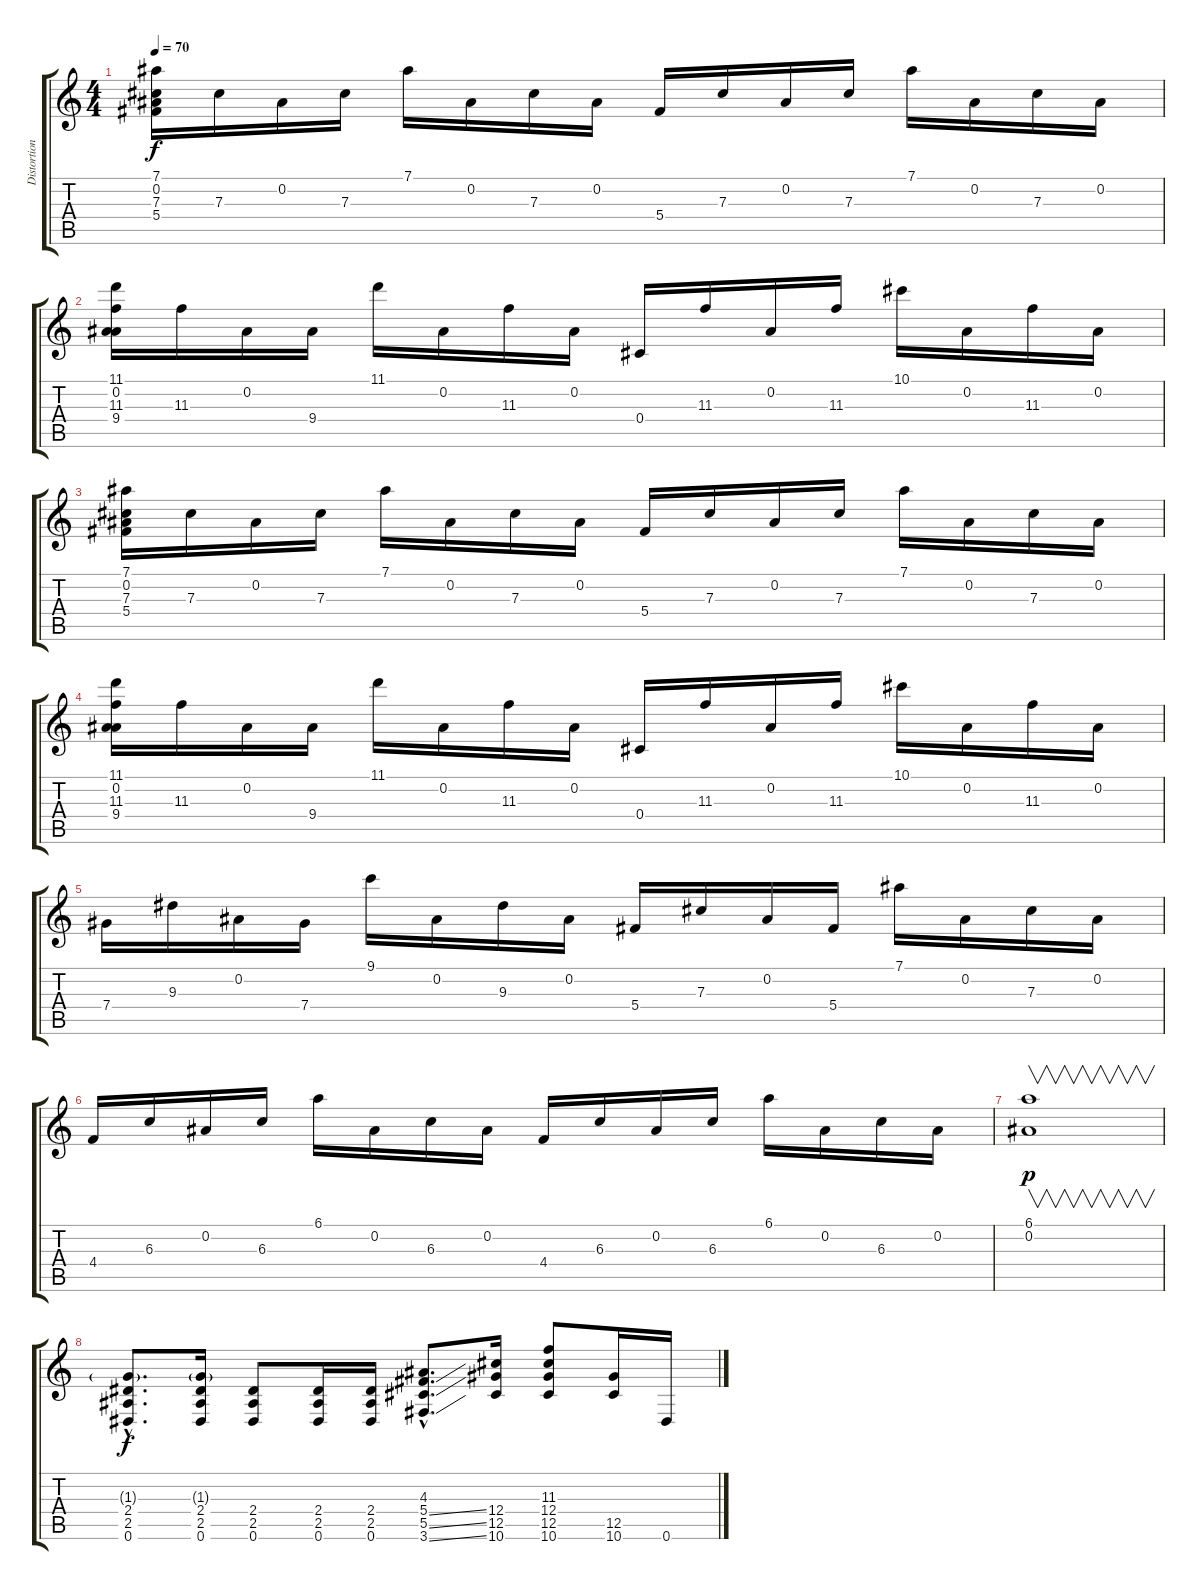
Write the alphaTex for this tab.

\track ("Distortion 2" "Distortion") {instrument distortionguitar}
\staff {score tabs}
\tuning (Eb4 Bb3 Gb3 Db3 Ab2 Eb2) {hide}
\ts (4 4)
\tempo 70
\clef g2
\ks c
(7.1 0.2 7.3 5.4).16{dy f} 7.3.16 0.2.16 7.3.16 7.1.16 0.2.16 7.3.16 0.2.16 5.4.16 7.3.16 0.2.16 7.3.16 7.1.16 0.2.16 7.3.16 0.2.16 |
(11.1 0.2 11.3 9.4).16 11.3.16 0.2.16 9.4.16 11.1.16 0.2.16 11.3.16 0.2.16 0.4.16 11.3.16 0.2.16 11.3.16 10.1.16 0.2.16 11.3.16 0.2.16 |
(7.1 0.2 7.3 5.4).16 7.3.16 0.2.16 7.3.16 7.1.16 0.2.16 7.3.16 0.2.16 5.4.16 7.3.16 0.2.16 7.3.16 7.1.16 0.2.16 7.3.16 0.2.16 |
(11.1 0.2 11.3 9.4).16 11.3.16 0.2.16 9.4.16 11.1.16 0.2.16 11.3.16 0.2.16 0.4.16 11.3.16 0.2.16 11.3.16 10.1.16 0.2.16 11.3.16 0.2.16 |
7.4.16 9.3.16 0.2.16 7.4.16 9.1.16 0.2.16 9.3.16 0.2.16 5.4.16 7.3.16 0.2.16 5.4.16 7.1.16 0.2.16 7.3.16 0.2.16 |
4.4.16 6.3.16 0.2.16 6.3.16 6.1.16 0.2.16 6.3.16 0.2.16 4.4.16 6.3.16 0.2.16 6.3.16 6.1.16 0.2.16 6.3.16 0.2.16 |
(6.1 0.2).1{v dy p} |
(1.3{g hac} 2.4{hac} 2.5{hac} 0.6{hac}).8{d dy f instrument distortionguitar} (1.3{g} 2.4 2.5 0.6).16 (2.4 2.5 0.6).8 (2.4 2.5 0.6).16 (2.4 2.5 0.6).16 (4.3{hac} 5.4{ss hac} 5.5{ss hac} 3.6{ss hac}).8{d} (12.4 12.5 10.6).16 (11.3 12.4 12.5 10.6).8 (12.5 10.6).16 0.6.16
